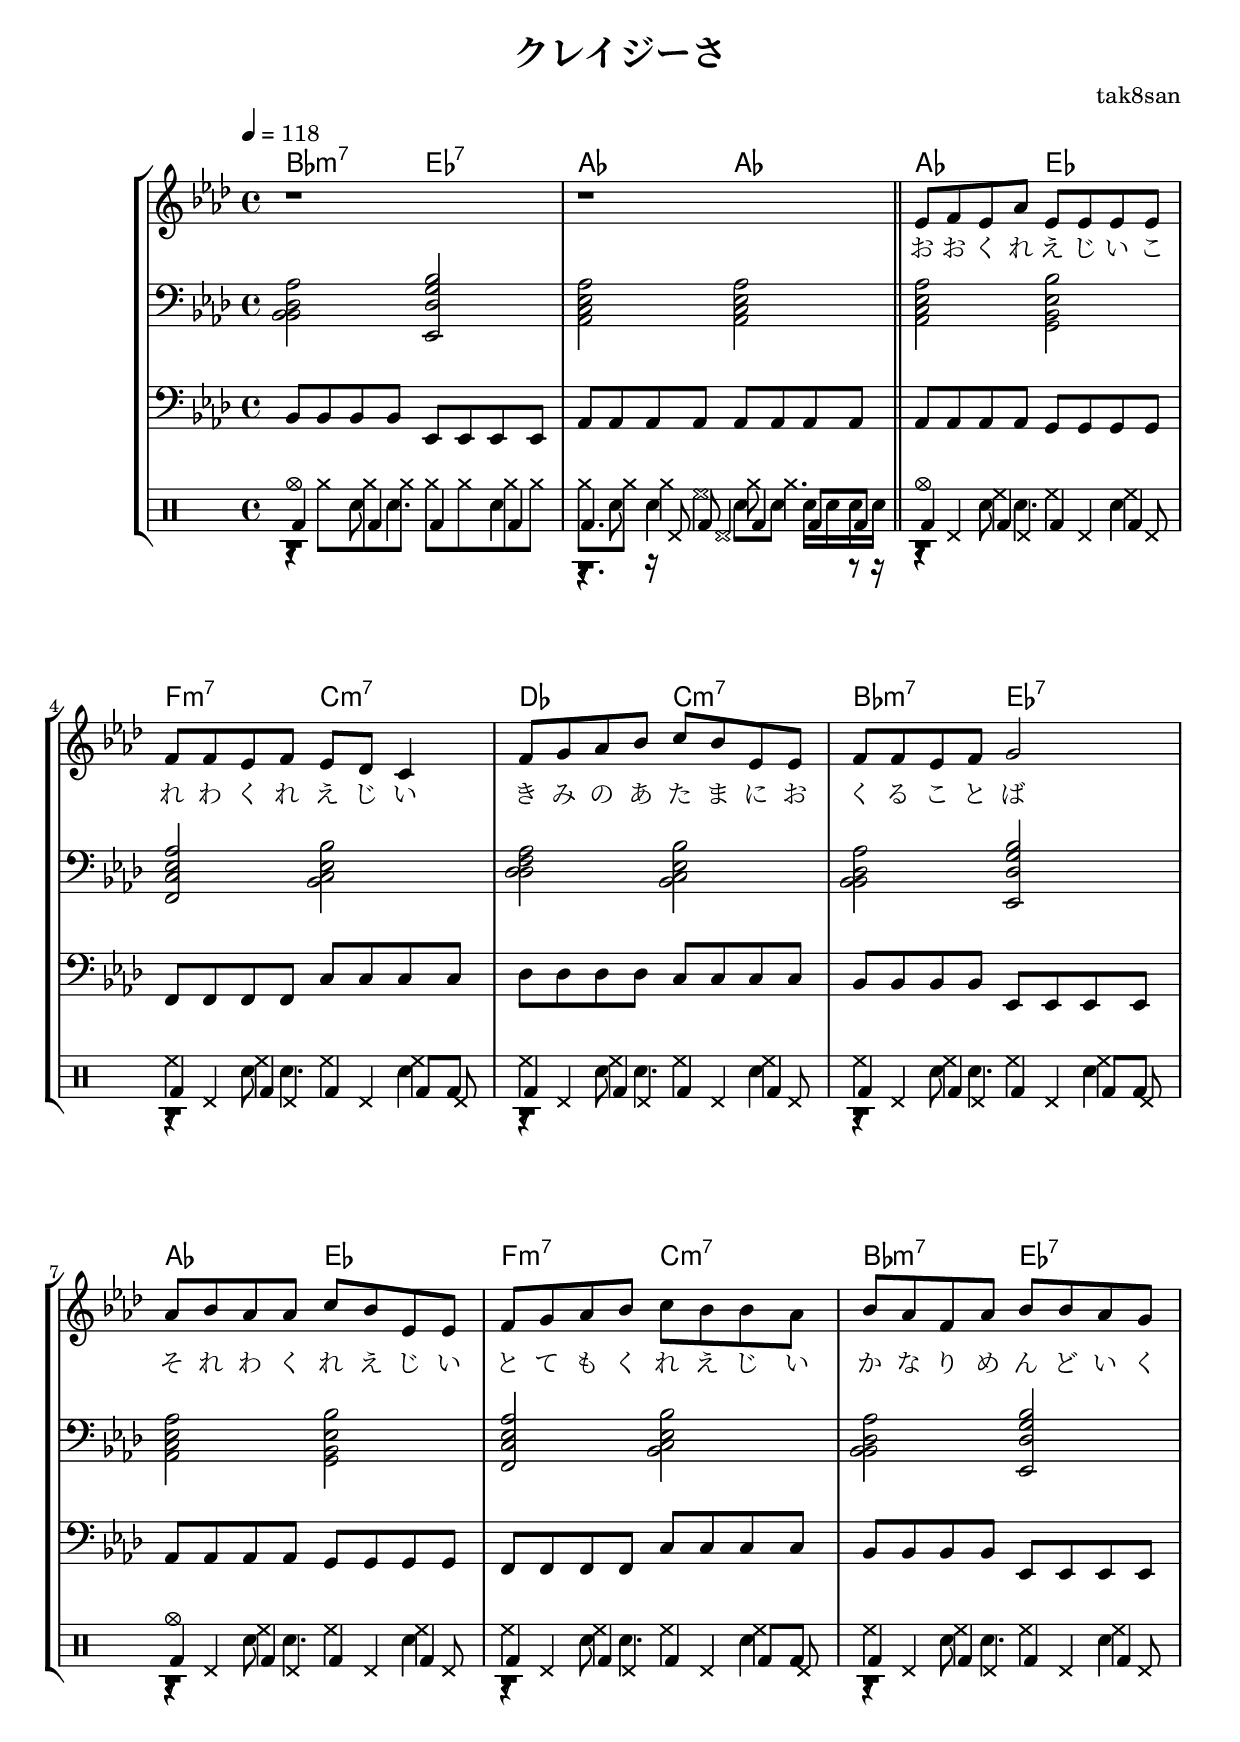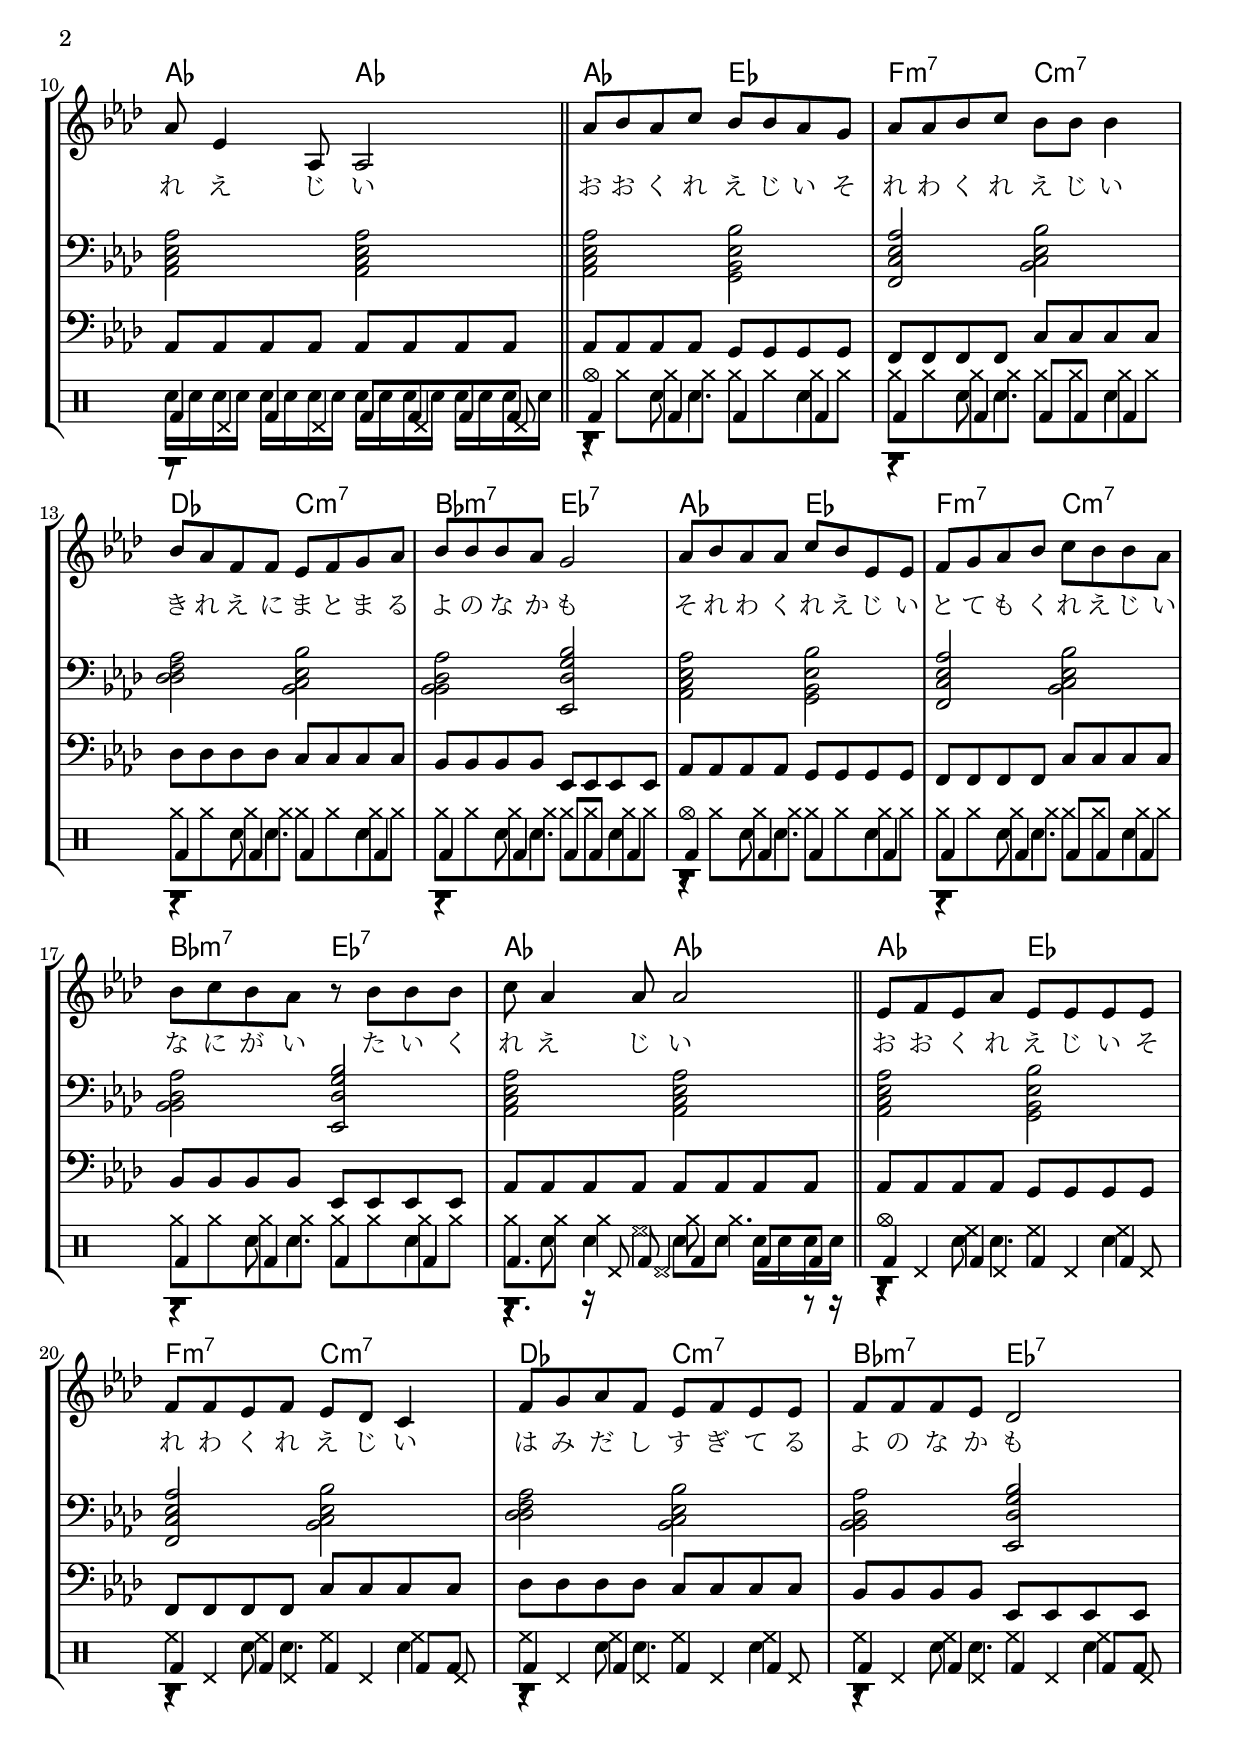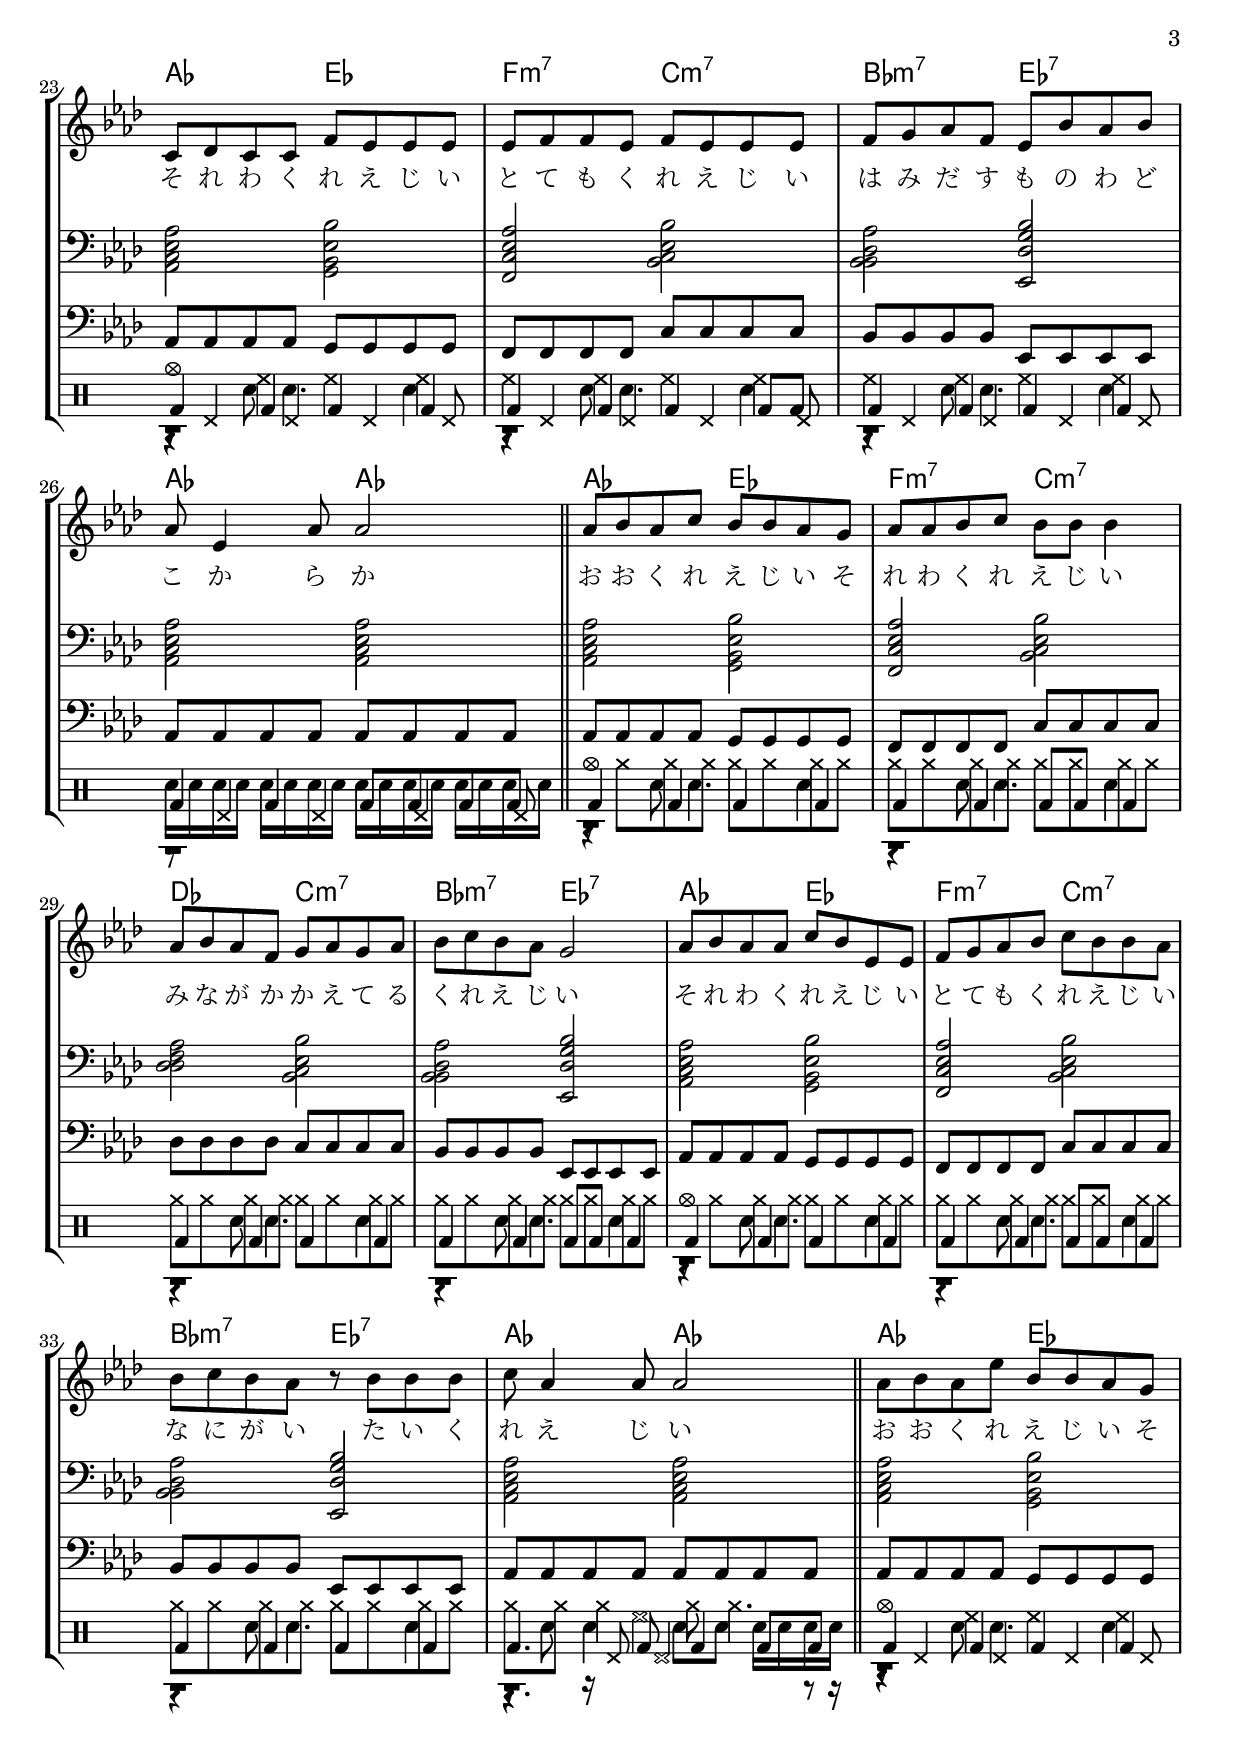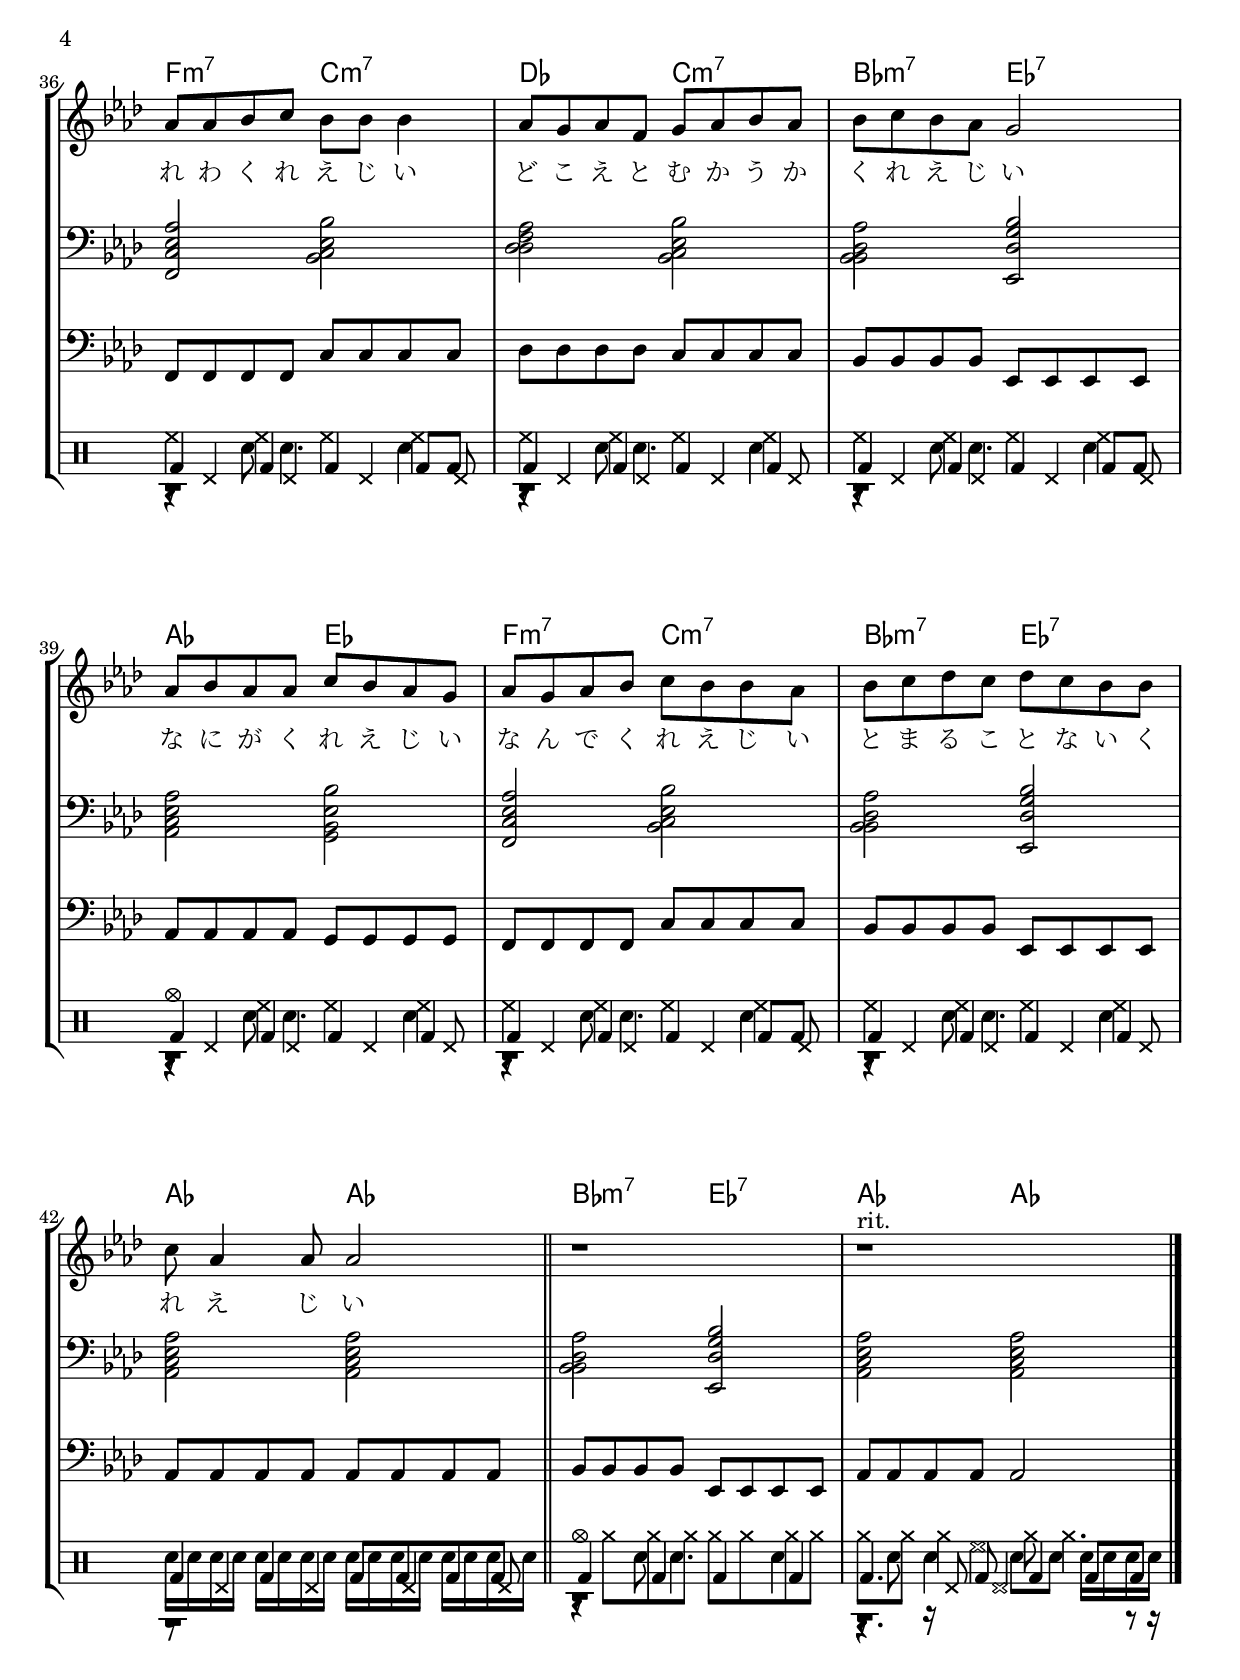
\version "2.12.1"

\header {
	title = \markup {クレイジーさ}
	composer = \markup \center-column {tak8san}
}

harmony = \chordmode {
	bes2:min7 es:7 as as 

	as es f:min7 c:min7 des c:min7 bes:min7 es:7 as es f:min7 c:min7 bes:min7 es:7 as as 

	as es f:min7 c:min7 des c:min7 bes:min7 es:7 as es f:min7 c:min7 bes:min7 es:7 as as 

	as es f:min7 c:min7 des c:min7 bes:min7 es:7 as es f:min7 c:min7 bes:min7 es:7 as as 

	as es f:min7 c:min7 des c:min7 bes:min7 es:7 as es f:min7 c:min7 bes:min7 es:7 as as 

	as es f:min7 c:min7 des c:min7 bes:min7 es:7 as es f:min7 c:min7 bes:min7 es:7 as as 

	bes:min7 es:7 as as 
}

melody = {
	\key as \major
	\tempo 4 = 118
	r1 | r1   
	\set Staff.midiInstrument = #"fss0.35"
	\set Staff.midiMinimumVolume = #0.7
	\set Staff.midiMaximumVolume = #0.9
	es'8  f'8  es'8  as'8  es'8  es'8  es'8  es'8 
	f'8  f'8  es'8  f'8  es'8  des'8  c'4 
	f'8  g'8  as'8  bes'8  c''8  bes'8  es'8  es'8 
	f'8  f'8  es'8  f'8  g'2 
	as'8  bes'8  as'8  as'8  c''8  bes'8  es'8  es'8 
	f'8  g'8  as'8  bes'8  c''8  bes'8  bes'8  as'8 
	bes'8  as'8  f'8  as'8  bes'8  bes'8  as'8  g'8 
	as'8  es'4  as8  as2
	\set Staff.midiInstrument = #"fss0.35"
	\set Staff.midiMinimumVolume = #0.7
	\set Staff.midiMaximumVolume = #0.9
	as'8  bes'8  as'8  c''8  bes'8  bes'8  as'8  g'8 
	as'8  as'8  bes'8  c''8  bes'8  bes'8  bes'4 
	bes'8  as'8  f'8  f'8  es'8  f'8  g'8  as'8 
	bes'8  bes'8  bes'8  as'8  g'2 
	as'8  bes'8  as'8  as'8  c''8  bes'8  es'8  es'8 
	f'8  g'8  as'8  bes'8  c''8  bes'8  bes'8  as'8 
	bes'8  c''8  bes'8  as'8  r8  bes'8  bes'8  bes'8 
	c''8  as'4  as'8  as'2
	\set Staff.midiInstrument = #"fss0.35"
	\set Staff.midiMinimumVolume = #0.7
	\set Staff.midiMaximumVolume = #0.9
	es'8  f'8  es'8  as'8  es'8  es'8  es'8  es'8 
	f'8  f'8  es'8  f'8  es'8  des'8  c'4 
	f'8  g'8  as'8  f'8  es'8  f'8  es'8  es'8 
	f'8  f'8  f'8  es'8  des'2 
	c'8  des'8  c'8  c'8  f'8  es'8  es'8  es'8 
	es'8  f'8  f'8  es'8  f'8  es'8  es'8  es'8 
	f'8  g'8  as'8  f'8  es'8  bes'8  as'8  bes'8 
	as'8  es'4  as'8  as'2
	\set Staff.midiInstrument = #"fss0.35"
	\set Staff.midiMinimumVolume = #0.7
	\set Staff.midiMaximumVolume = #0.9
	as'8  bes'8  as'8  c''8  bes'8  bes'8  as'8  g'8 
	as'8  as'8  bes'8  c''8  bes'8  bes'8  bes'4 
	as'8  bes'8  as'8  f'8  g'8  as'8  g'8  as'8 
	bes'8  c''8  bes'8  as'8  g'2 
	as'8  bes'8  as'8  as'8  c''8  bes'8  es'8  es'8 
	f'8  g'8  as'8  bes'8  c''8  bes'8  bes'8  as'8 
	bes'8  c''8  bes'8  as'8  r8  bes'8  bes'8  bes'8 
	c''8  as'4  as'8  as'2
	\set Staff.midiInstrument = #"fss0.35"
	\set Staff.midiMinimumVolume = #0.7
	\set Staff.midiMaximumVolume = #0.9
	as'8  bes'8  as'8  es''8  bes'8  bes'8  as'8  g'8 
	as'8  as'8  bes'8  c''8  bes'8  bes'8  bes'4 
	as'8  g'8  as'8  f'8  g'8  as'8  bes'8  as'8 
	bes'8  c''8  bes'8  as'8  g'2 
	as'8  bes'8  as'8  as'8  c''8  bes'8  as'8  g'8 
	as'8  g'8  as'8  bes'8  c''8  bes'8  bes'8  as'8 
	bes'8  c''8  des''8  c''8  des''8  c''8  bes'8  bes'8 
	c''8  as'4  as'8  as'2
	r1 | r1^"rit." \bar "|."
}

words = \lyricmode {
	
	お  お  く  れ  え  じ  い  こ  れ  わ  く  れ  え  じ  い  き  み  の  あ  た  ま  に  お  く  る  こ  と  ば  そ  れ  わ  く  れ  え  じ  い  と  て  も  く  れ  え  じ  い  か  な  り  め  ん  ど  い  く  れ  え  じ  い  
	お  お  く  れ  え  じ  い  そ  れ  わ  く  れ  え  じ  い  き  れ  え  に  ま  と  ま  る  よ  の  な  か  も  そ  れ  わ  く  れ  え  じ  い  と  て  も  く  れ  え  じ  い  な  に  が  い  た  い  く  れ  え  じ  い  
	お  お  く  れ  え  じ  い  そ  れ  わ  く  れ  え  じ  い  は  み  だ  し  す  ぎ  て  る  よ  の  な  か  も  そ  れ  わ  く  れ  え  じ  い  と  て  も  く  れ  え  じ  い  は  み  だ  す  も  の  わ  ど  こ  か  ら  か  
	お  お  く  れ  え  じ  い  そ  れ  わ  く  れ  え  じ  い  み  な  が  か  か  え  て  る  く  れ  え  じ  い  そ  れ  わ  く  れ  え  じ  い  と  て  も  く  れ  え  じ  い  な  に  が  い  た  い  く  れ  え  じ  い  
	お  お  く  れ  え  じ  い  そ  れ  わ  く  れ  え  じ  い  ど  こ  え  と  む  か  う  か  く  れ  え  じ  い  な  に  が  く  れ  え  じ  い  な  ん  で  く  れ  え  じ  い  と  ま  る  こ  と  な  い  く  れ  え  じ  い  
	
}

tempochange = {
	\tempo 4 = 118
	r1 | r1 \bar "||"
	\tempo 4 = 118
	r1 | r1 | r1 | r1 | r1 | r1 | r1 | r1 \bar "||"
	\tempo 4 = 118
	r1 | r1 | r1 | r1 | r1 | r1 | r1 | r1 \bar "||"
	\tempo 4 = 118
	r1 | r1 | r1 | r1 | r1 | r1 | r1 | r1 \bar "||"
	\tempo 4 = 118
	r1 | r1 | r1 | r1 | r1 | r1 | r1 | r1 \bar "||"
	\tempo 4 = 118
	r1 | r1 | r1 | r1 | r1 | r1 | r1 | r1 \bar "||"
	\tempo 4 = 118
	r1 | \tempo 4 = 88 r2 \tempo 4 = 78 r2 \bar "|."
}

mainacc = {
	\clef bass
	\set Staff.midiInstrument = #"Rock Organ"
	\set Staff.midiMinimumVolume = #0.3
	\set Staff.midiMaximumVolume = #0.6
	\key as \major
	\tempo 4 = 118
	<bes, bes, des as>2
	<es, des g bes>2
	<as, c es as>2
	<as, c es as>2
	\bar "||"

	\set Staff.midiInstrument = #"Rock Organ"
	\set Staff.midiMinimumVolume = #0.3
	\set Staff.midiMaximumVolume = #0.6
	<as, c es as>2
	<g, bes, es bes>2
	<f, c es as>2
	<c bes, es bes>2
	<des des f as>2
	<c bes, es bes>2
	<bes, bes, des as>2
	<es, des g bes>2
	<as, c es as>2
	<g, bes, es bes>2
	<f, c es as>2
	<c bes, es bes>2
	<bes, bes, des as>2
	<es, des g bes>2
	<as, c es as>2
	<as, c es as>2
	\bar "||"

	\set Staff.midiInstrument = #"Rock Organ"
	\set Staff.midiMinimumVolume = #0.3
	\set Staff.midiMaximumVolume = #0.6
	<as, c es as>2
	<g, bes, es bes>2
	<f, c es as>2
	<c bes, es bes>2
	<des des f as>2
	<c bes, es bes>2
	<bes, bes, des as>2
	<es, des g bes>2
	<as, c es as>2
	<g, bes, es bes>2
	<f, c es as>2
	<c bes, es bes>2
	<bes, bes, des as>2
	<es, des g bes>2
	<as, c es as>2
	<as, c es as>2
	\bar "||"

	\set Staff.midiInstrument = #"Rock Organ"
	\set Staff.midiMinimumVolume = #0.3
	\set Staff.midiMaximumVolume = #0.6
	<as, c es as>2
	<g, bes, es bes>2
	<f, c es as>2
	<c bes, es bes>2
	<des des f as>2
	<c bes, es bes>2
	<bes, bes, des as>2
	<es, des g bes>2
	<as, c es as>2
	<g, bes, es bes>2
	<f, c es as>2
	<c bes, es bes>2
	<bes, bes, des as>2
	<es, des g bes>2
	<as, c es as>2
	<as, c es as>2
	\bar "||"

	\set Staff.midiInstrument = #"Rock Organ"
	\set Staff.midiMinimumVolume = #0.3
	\set Staff.midiMaximumVolume = #0.6
	<as, c es as>2
	<g, bes, es bes>2
	<f, c es as>2
	<c bes, es bes>2
	<des des f as>2
	<c bes, es bes>2
	<bes, bes, des as>2
	<es, des g bes>2
	<as, c es as>2
	<g, bes, es bes>2
	<f, c es as>2
	<c bes, es bes>2
	<bes, bes, des as>2
	<es, des g bes>2
	<as, c es as>2
	<as, c es as>2
	\bar "||"

	\set Staff.midiInstrument = #"Rock Organ"
	\set Staff.midiMinimumVolume = #0.3
	\set Staff.midiMaximumVolume = #0.6
	<as, c es as>2
	<g, bes, es bes>2
	<f, c es as>2
	<c bes, es bes>2
	<des des f as>2
	<c bes, es bes>2
	<bes, bes, des as>2
	<es, des g bes>2
	<as, c es as>2
	<g, bes, es bes>2
	<f, c es as>2
	<c bes, es bes>2
	<bes, bes, des as>2
	<es, des g bes>2
	<as, c es as>2
	<as, c es as>2
	\bar "||"

	\set Staff.midiInstrument = #"Rock Organ"
	\set Staff.midiMinimumVolume = #0.3
	\set Staff.midiMaximumVolume = #0.6
	<bes, bes, des as>2
	<es, des g bes>2
	<as, c es as>2
	<as, c es as>2
	\bar "|."
}

subacc = {
	\clef bass
	\set Staff.midiInstrument = #"Lead 8 (bass+lead)"
	\set Staff.midiMinimumVolume = #0.3
	\set Staff.midiMaximumVolume = #0.6
	\key as \major
	\tempo 4 = 118
	bes,8 bes,8 bes,8 bes,8
	es,8 es,8 es,8 es,8
	as,8 as,8 as,8 as,8
	as,8 as,8 as,8 as,8
	\bar "||"

	\set Staff.midiInstrument = #"Lead 8 (bass+lead)"
	\set Staff.midiMinimumVolume = #0.3
	\set Staff.midiMaximumVolume = #0.6
	as,8 as,8 as,8 as,8
	g,8 g,8 g,8 g,8
	f,8 f,8 f,8 f,8
	c8 c8 c8 c8
	des8 des8 des8 des8
	c8 c8 c8 c8
	bes,8 bes,8 bes,8 bes,8
	es,8 es,8 es,8 es,8
	as,8 as,8 as,8 as,8
	g,8 g,8 g,8 g,8
	f,8 f,8 f,8 f,8
	c8 c8 c8 c8
	bes,8 bes,8 bes,8 bes,8
	es,8 es,8 es,8 es,8
	as,8 as,8 as,8 as,8
	as,8 as,8 as,8 as,8
	\bar "||"

	\set Staff.midiInstrument = #"Lead 8 (bass+lead)"
	\set Staff.midiMinimumVolume = #0.3
	\set Staff.midiMaximumVolume = #0.6
	as,8 as,8 as,8 as,8
	g,8 g,8 g,8 g,8
	f,8 f,8 f,8 f,8
	c8 c8 c8 c8
	des8 des8 des8 des8
	c8 c8 c8 c8
	bes,8 bes,8 bes,8 bes,8
	es,8 es,8 es,8 es,8
	as,8 as,8 as,8 as,8
	g,8 g,8 g,8 g,8
	f,8 f,8 f,8 f,8
	c8 c8 c8 c8
	bes,8 bes,8 bes,8 bes,8
	es,8 es,8 es,8 es,8
	as,8 as,8 as,8 as,8
	as,8 as,8 as,8 as,8
	\bar "||"

	\set Staff.midiInstrument = #"Lead 8 (bass+lead)"
	\set Staff.midiMinimumVolume = #0.3
	\set Staff.midiMaximumVolume = #0.6
	as,8 as,8 as,8 as,8
	g,8 g,8 g,8 g,8
	f,8 f,8 f,8 f,8
	c8 c8 c8 c8
	des8 des8 des8 des8
	c8 c8 c8 c8
	bes,8 bes,8 bes,8 bes,8
	es,8 es,8 es,8 es,8
	as,8 as,8 as,8 as,8
	g,8 g,8 g,8 g,8
	f,8 f,8 f,8 f,8
	c8 c8 c8 c8
	bes,8 bes,8 bes,8 bes,8
	es,8 es,8 es,8 es,8
	as,8 as,8 as,8 as,8
	as,8 as,8 as,8 as,8
	\bar "||"

	\set Staff.midiInstrument = #"Lead 8 (bass+lead)"
	\set Staff.midiMinimumVolume = #0.3
	\set Staff.midiMaximumVolume = #0.6
	as,8 as,8 as,8 as,8
	g,8 g,8 g,8 g,8
	f,8 f,8 f,8 f,8
	c8 c8 c8 c8
	des8 des8 des8 des8
	c8 c8 c8 c8
	bes,8 bes,8 bes,8 bes,8
	es,8 es,8 es,8 es,8
	as,8 as,8 as,8 as,8
	g,8 g,8 g,8 g,8
	f,8 f,8 f,8 f,8
	c8 c8 c8 c8
	bes,8 bes,8 bes,8 bes,8
	es,8 es,8 es,8 es,8
	as,8 as,8 as,8 as,8
	as,8 as,8 as,8 as,8
	\bar "||"

	\set Staff.midiInstrument = #"Lead 8 (bass+lead)"
	\set Staff.midiMinimumVolume = #0.3
	\set Staff.midiMaximumVolume = #0.6
	as,8 as,8 as,8 as,8
	g,8 g,8 g,8 g,8
	f,8 f,8 f,8 f,8
	c8 c8 c8 c8
	des8 des8 des8 des8
	c8 c8 c8 c8
	bes,8 bes,8 bes,8 bes,8
	es,8 es,8 es,8 es,8
	as,8 as,8 as,8 as,8
	g,8 g,8 g,8 g,8
	f,8 f,8 f,8 f,8
	c8 c8 c8 c8
	bes,8 bes,8 bes,8 bes,8
	es,8 es,8 es,8 es,8
	as,8 as,8 as,8 as,8
	as,8 as,8 as,8 as,8
	\bar "||"

	\set Staff.midiInstrument = #"Lead 8 (bass+lead)"
	\set Staff.midiMinimumVolume = #0.3
	\set Staff.midiMaximumVolume = #0.6
	bes,8 bes,8 bes,8 bes,8
	es,8 es,8 es,8 es,8
	as,8 as,8 as,8 as,8
	as,2
	\bar "|."
}

percA = {
	\drummode {
	r8 cymr8 cymr8 cymr8 cymr8 cymr8 cymr8 cymr8  |cymr8 cymr8 cymr4 cymr8 cymr4.  \bar "||"
	r4 hh4 hh4 hh4  |hh4 hh4 hh4 hh4  |hh4 hh4 hh4 hh4  |hh4 hh4 hh4 hh4  |r4 hh4 hh4 hh4  |hh4 hh4 hh4 hh4  |hh4 hh4 hh4 hh4  |r1  \bar "||"
	r8 cymr8 cymr8 cymr8 cymr8 cymr8 cymr8 cymr8  |cymr8 cymr8 cymr8 cymr8 cymr8 cymr8 cymr8 cymr8  |cymr8 cymr8 cymr8 cymr8 cymr8 cymr8 cymr8 cymr8  |cymr8 cymr8 cymr8 cymr8 cymr8 cymr8 cymr8 cymr8  |r8 cymr8 cymr8 cymr8 cymr8 cymr8 cymr8 cymr8  |cymr8 cymr8 cymr8 cymr8 cymr8 cymr8 cymr8 cymr8  |cymr8 cymr8 cymr8 cymr8 cymr8 cymr8 cymr8 cymr8  |cymr8 cymr8 cymr4 cymr8 cymr4.  \bar "||"
	r4 hh4 hh4 hh4  |hh4 hh4 hh4 hh4  |hh4 hh4 hh4 hh4  |hh4 hh4 hh4 hh4  |r4 hh4 hh4 hh4  |hh4 hh4 hh4 hh4  |hh4 hh4 hh4 hh4  |r1  \bar "||"
	r8 cymr8 cymr8 cymr8 cymr8 cymr8 cymr8 cymr8  |cymr8 cymr8 cymr8 cymr8 cymr8 cymr8 cymr8 cymr8  |cymr8 cymr8 cymr8 cymr8 cymr8 cymr8 cymr8 cymr8  |cymr8 cymr8 cymr8 cymr8 cymr8 cymr8 cymr8 cymr8  |r8 cymr8 cymr8 cymr8 cymr8 cymr8 cymr8 cymr8  |cymr8 cymr8 cymr8 cymr8 cymr8 cymr8 cymr8 cymr8  |cymr8 cymr8 cymr8 cymr8 cymr8 cymr8 cymr8 cymr8  |cymr8 cymr8 cymr4 cymr8 cymr4.  \bar "||"
	r4 hh4 hh4 hh4  |hh4 hh4 hh4 hh4  |hh4 hh4 hh4 hh4  |hh4 hh4 hh4 hh4  |r4 hh4 hh4 hh4  |hh4 hh4 hh4 hh4  |hh4 hh4 hh4 hh4  |r1  \bar "||"
	r8 cymr8 cymr8 cymr8 cymr8 cymr8 cymr8 cymr8  |cymr8 cymr8 cymr4 cymr8 cymr4.  \bar "|."
	}
}

percB = {
	\drummode {
	r4 sn8 sn4. sn4  |r8 sn8 sn4 sn8 sn8 sn16 sn16 sn16 sn16  \bar "||"
	r4 sn8 sn4. sn4  |r4 sn8 sn4. sn4  |r4 sn8 sn4. sn4  |r4 sn8 sn4. sn4  |r4 sn8 sn4. sn4  |r4 sn8 sn4. sn4  |r4 sn8 sn4. sn4  |sn16 sn16 sn16 sn16 sn16 sn16 sn16 sn16 sn16 sn16 sn16 sn16 sn16 sn16 sn16 sn16  \bar "||"
	r4 sn8 sn4. sn4  |r4 sn8 sn4. sn4  |r4 sn8 sn4. sn4  |r4 sn8 sn4. sn4  |r4 sn8 sn4. sn4  |r4 sn8 sn4. sn4  |r4 sn8 sn4. sn4  |r8 sn8 sn4 sn8 sn8 sn16 sn16 sn16 sn16  \bar "||"
	r4 sn8 sn4. sn4  |r4 sn8 sn4. sn4  |r4 sn8 sn4. sn4  |r4 sn8 sn4. sn4  |r4 sn8 sn4. sn4  |r4 sn8 sn4. sn4  |r4 sn8 sn4. sn4  |sn16 sn16 sn16 sn16 sn16 sn16 sn16 sn16 sn16 sn16 sn16 sn16 sn16 sn16 sn16 sn16  \bar "||"
	r4 sn8 sn4. sn4  |r4 sn8 sn4. sn4  |r4 sn8 sn4. sn4  |r4 sn8 sn4. sn4  |r4 sn8 sn4. sn4  |r4 sn8 sn4. sn4  |r4 sn8 sn4. sn4  |r8 sn8 sn4 sn8 sn8 sn16 sn16 sn16 sn16  \bar "||"
	r4 sn8 sn4. sn4  |r4 sn8 sn4. sn4  |r4 sn8 sn4. sn4  |r4 sn8 sn4. sn4  |r4 sn8 sn4. sn4  |r4 sn8 sn4. sn4  |r4 sn8 sn4. sn4  |sn16 sn16 sn16 sn16 sn16 sn16 sn16 sn16 sn16 sn16 sn16 sn16 sn16 sn16 sn16 sn16  \bar "||"
	r4 sn8 sn4. sn4  |r8 sn8 sn4 sn8 sn8 sn16 sn16 sn16 sn16  \bar "|."
	}
}

percC = {
	\drummode {
	bd4 bd4 bd4 bd4  |bd4. bd8 bd4 bd8 bd8  \bar "||"
	bd4 bd4 bd4 bd4  |bd4 bd4 bd4 bd8 bd8  |bd4 bd4 bd4 bd4  |bd4 bd4 bd4 bd8 bd8  |bd4 bd4 bd4 bd4  |bd4 bd4 bd4 bd8 bd8  |bd4 bd4 bd4 bd4  |bd4 bd4 bd8 bd8 bd8 bd8  \bar "||"
	bd4 bd4 bd4 bd4  |bd4 bd4 bd8 bd8 bd4  |bd4 bd4 bd4 bd4  |bd4 bd4 bd8 bd8 bd4  |bd4 bd4 bd4 bd4  |bd4 bd4 bd8 bd8 bd4  |bd4 bd4 bd4 bd4  |bd4. bd8 bd4 bd8 bd8  \bar "||"
	bd4 bd4 bd4 bd4  |bd4 bd4 bd4 bd8 bd8  |bd4 bd4 bd4 bd4  |bd4 bd4 bd4 bd8 bd8  |bd4 bd4 bd4 bd4  |bd4 bd4 bd4 bd8 bd8  |bd4 bd4 bd4 bd4  |bd4 bd4 bd8 bd8 bd8 bd8  \bar "||"
	bd4 bd4 bd4 bd4  |bd4 bd4 bd8 bd8 bd4  |bd4 bd4 bd4 bd4  |bd4 bd4 bd8 bd8 bd4  |bd4 bd4 bd4 bd4  |bd4 bd4 bd8 bd8 bd4  |bd4 bd4 bd4 bd4  |bd4. bd8 bd4 bd8 bd8  \bar "||"
	bd4 bd4 bd4 bd4  |bd4 bd4 bd4 bd8 bd8  |bd4 bd4 bd4 bd4  |bd4 bd4 bd4 bd8 bd8  |bd4 bd4 bd4 bd4  |bd4 bd4 bd4 bd8 bd8  |bd4 bd4 bd4 bd4  |bd4 bd4 bd8 bd8 bd8 bd8  \bar "||"
	bd4 bd4 bd4 bd4  |bd4. bd8 bd4 bd8 bd8  \bar "|."
	}
}

percD = {
	\drummode {
	cymc1  |r1 \bar "||"
	r8 hhp4 hhp4 hhp4 hhp8  |r8 hhp4 hhp4 hhp4 hhp8  |r8 hhp4 hhp4 hhp4 hhp8  |r8 hhp4 hhp4 hhp4 hhp8  |r8 hhp4 hhp4 hhp4 hhp8  |r8 hhp4 hhp4 hhp4 hhp8  |r8 hhp4 hhp4 hhp4 hhp8  |r8 hhp4 hhp4 hhp4 hhp8  \bar "||"
	cymc1  |r1 |r1 |r1 |cymc1  |r1 |r1 |r1 \bar "||"
	r8 hhp4 hhp4 hhp4 hhp8  |r8 hhp4 hhp4 hhp4 hhp8  |r8 hhp4 hhp4 hhp4 hhp8  |r8 hhp4 hhp4 hhp4 hhp8  |r8 hhp4 hhp4 hhp4 hhp8  |r8 hhp4 hhp4 hhp4 hhp8  |r8 hhp4 hhp4 hhp4 hhp8  |r8 hhp4 hhp4 hhp4 hhp8  \bar "||"
	cymc1  |r1 |r1 |r1 |cymc1  |r1 |r1 |r1 \bar "||"
	r8 hhp4 hhp4 hhp4 hhp8  |r8 hhp4 hhp4 hhp4 hhp8  |r8 hhp4 hhp4 hhp4 hhp8  |r8 hhp4 hhp4 hhp4 hhp8  |r8 hhp4 hhp4 hhp4 hhp8  |r8 hhp4 hhp4 hhp4 hhp8  |r8 hhp4 hhp4 hhp4 hhp8  |r8 hhp4 hhp4 hhp4 hhp8  \bar "||"
	cymc1  |r1 \bar "|."
	}
}

percE = {
	\drummode {
	r1 |r4 r16 hhp8 hhp2 r16  \bar "||"
	cymc1  |r1 |r1 |r1 |cymc1  |r1 |r1 |r1 \bar "||"
	r1 |r1 |r1 |r1 |r1 |r1 |r1 |r4 r16 hhp8 hhp2 r16  \bar "||"
	cymc1  |r1 |r1 |r1 |cymc1  |r1 |r1 |r1 \bar "||"
	r1 |r1 |r1 |r1 |r1 |r1 |r1 |r4 r16 hhp8 hhp2 r16  \bar "||"
	cymc1  |r1 |r1 |r1 |cymc1  |r1 |r1 |r1 \bar "||"
	r1 |r4 r16 hhp8 hhp2 r16  \bar "|."
	}
}

percF = {
	\drummode {
	r1 |r4. hh2 r8  \bar "||"
	r1 | r1 | r1 | r1 | r1 | r1 | r1 | r1 \bar "||"
	r1 |r1 |r1 |r1 |r1 |r1 |r1 |r4. hh2 r8  \bar "||"
	r1 | r1 | r1 | r1 | r1 | r1 | r1 | r1 \bar "||"
	r1 |r1 |r1 |r1 |r1 |r1 |r1 |r4. hh2 r8  \bar "||"
	r1 | r1 | r1 | r1 | r1 | r1 | r1 | r1 \bar "||"
	r1 |r4. hh2 r8  \bar "|."
	}
}

\score {
	<<
		\new StaffGroup <<
			\new ChordNames {\harmony}
			\new Voice = "melody" {\melody}
			\new Lyrics \lyricsto "melody" \words
			\new Staff = "mainacc" {\mainacc}
			\new Staff = "subacc" {\subacc}
			\new DrumStaff <<
				\new DrumVoice {\percA}
				\new DrumVoice {\percB}
				\new DrumVoice {\percC}
				\new DrumVoice {\percD}
				\new DrumVoice {\percE}
				\new DrumVoice {\percF}
			>>
		>>
	>>
	\layout { }
}
